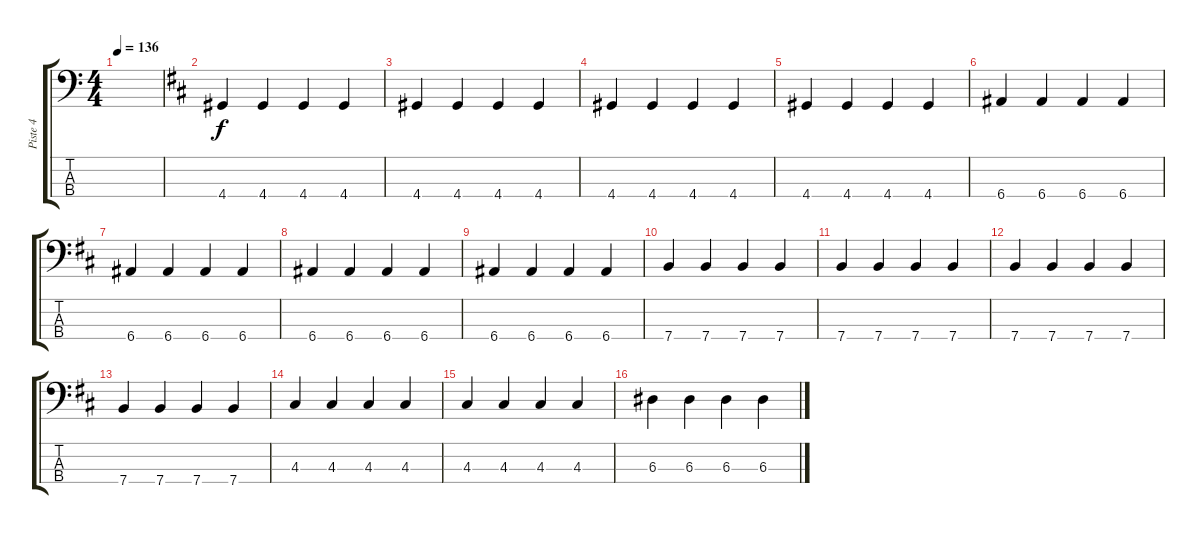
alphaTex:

\track ("Piste 4" "Piste 4") {instrument electricbassfinger}
\staff {score tabs}
\tuning (G2 D2 A1 E1) {hide}
\ts (4 4)
\tempo 136
\clef f4
\ks c
|
\ks d
4.4.4 4.4.4 4.4.4 4.4.4 |
4.4.4 4.4.4 4.4.4 4.4.4 |
4.4.4 4.4.4 4.4.4 4.4.4 |
4.4.4 4.4.4 4.4.4 4.4.4 |
6.4.4 6.4.4 6.4.4 6.4.4 |
6.4.4 6.4.4 6.4.4 6.4.4 |
6.4.4 6.4.4 6.4.4 6.4.4 |
6.4.4 6.4.4 6.4.4 6.4.4 |
7.4.4 7.4.4 7.4.4 7.4.4 |
7.4.4 7.4.4 7.4.4 7.4.4 |
7.4.4 7.4.4 7.4.4 7.4.4 |
7.4.4 7.4.4 7.4.4 7.4.4 |
4.3.4 4.3.4 4.3.4 4.3.4 |
4.3.4 4.3.4 4.3.4 4.3.4 |
6.3.4 6.3.4 6.3.4 6.3.4
